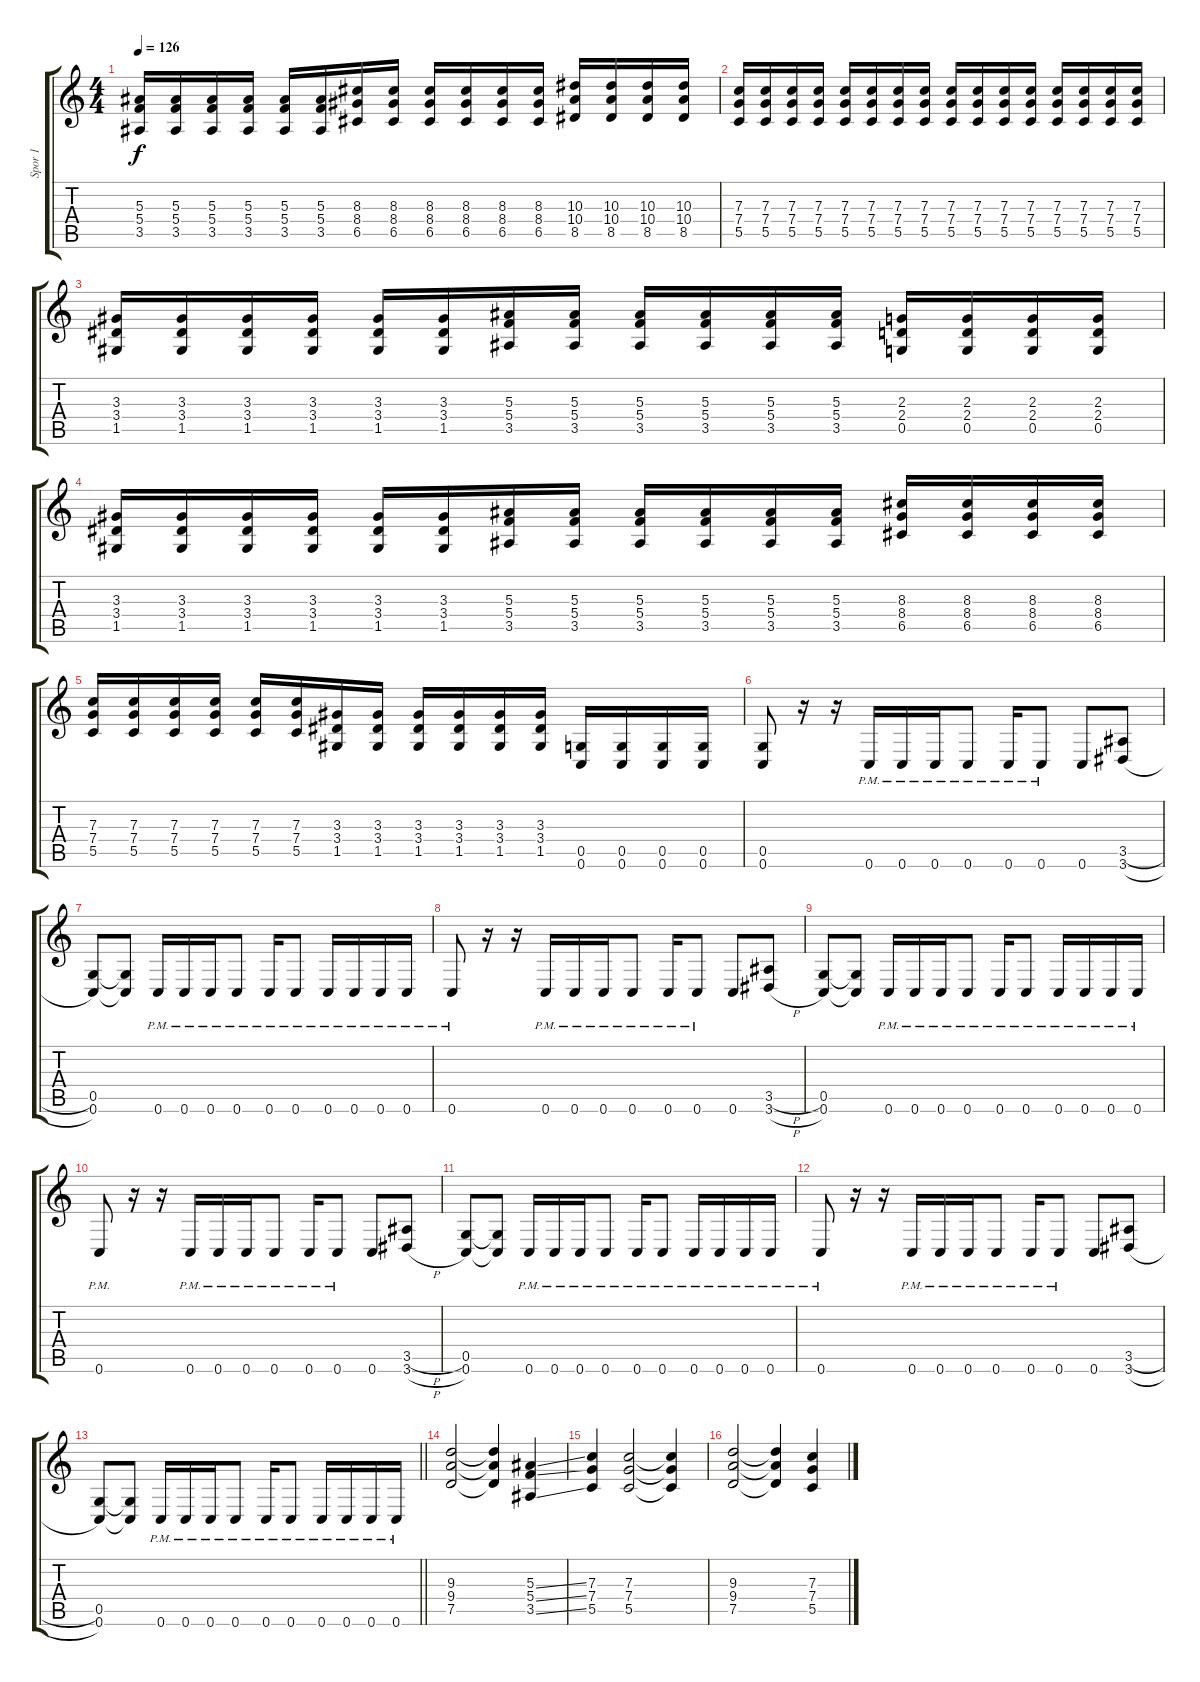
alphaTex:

\track ("Spor 1" "Spor 1") {instrument distortionguitar}
\staff {score tabs}
\tuning (D4 A3 F3 C3 G2 C2) {hide}
\ts (4 4)
\tempo 126
\clef g2
\ks c
(5.3 5.4 3.5).16{dy f} (5.3 5.4 3.5).16 (5.3 5.4 3.5).16 (5.3 5.4 3.5).16 (5.3 5.4 3.5).16 (5.3 5.4 3.5).16 (8.3 8.4 6.5).16 (8.3 8.4 6.5).16 (8.3 8.4 6.5).16 (8.3 8.4 6.5).16 (8.3 8.4 6.5).16 (8.3 8.4 6.5).16 (10.3 10.4 8.5).16 (10.3 10.4 8.5).16 (10.3 10.4 8.5).16 (10.3 10.4 8.5).16 |
(7.3 7.4 5.5).16 (7.3 7.4 5.5).16 (7.3 7.4 5.5).16 (7.3 7.4 5.5).16 (7.3 7.4 5.5).16 (7.3 7.4 5.5).16 (7.3 7.4 5.5).16 (7.3 7.4 5.5).16 (7.3 7.4 5.5).16 (7.3 7.4 5.5).16 (7.3 7.4 5.5).16 (7.3 7.4 5.5).16 (7.3 7.4 5.5).16 (7.3 7.4 5.5).16 (7.3 7.4 5.5).16 (7.3 7.4 5.5).16 |
(3.3 3.4 1.5).16 (3.3 3.4 1.5).16 (3.3 3.4 1.5).16 (3.3 3.4 1.5).16 (3.3 3.4 1.5).16 (3.3 3.4 1.5).16 (5.3 5.4 3.5).16 (5.3 5.4 3.5).16 (5.3 5.4 3.5).16 (5.3 5.4 3.5).16 (5.3 5.4 3.5).16 (5.3 5.4 3.5).16 (2.3 2.4 0.5).16 (2.3 2.4 0.5).16 (2.3 2.4 0.5).16 (2.3 2.4 0.5).16 |
(3.3 3.4 1.5).16 (3.3 3.4 1.5).16 (3.3 3.4 1.5).16 (3.3 3.4 1.5).16 (3.3 3.4 1.5).16 (3.3 3.4 1.5).16 (5.3 5.4 3.5).16 (5.3 5.4 3.5).16 (5.3 5.4 3.5).16 (5.3 5.4 3.5).16 (5.3 5.4 3.5).16 (5.3 5.4 3.5).16 (8.3 8.4 6.5).16 (8.3 8.4 6.5).16 (8.3 8.4 6.5).16 (8.3 8.4 6.5).16 |
(7.3 7.4 5.5).16 (7.3 7.4 5.5).16 (7.3 7.4 5.5).16 (7.3 7.4 5.5).16 (7.3 7.4 5.5).16 (7.3 7.4 5.5).16 (3.3 3.4 1.5).16 (3.3 3.4 1.5).16 (3.3 3.4 1.5).16 (3.3 3.4 1.5).16 (3.3 3.4 1.5).16 (3.3 3.4 1.5).16 (0.5 0.6).16 (0.5 0.6).16 (0.5 0.6).16 (0.5 0.6).16 |
(0.5 0.6).8 r.16 r.16 0.6{pm}.16 0.6{pm}.16 0.6{pm}.16 0.6{pm}.8 0.6{pm}.16 0.6{pm}.8 0.6.8 (3.5{h} 3.6{h}).8 |
(0.5 0.6).8 (0.5{t} 0.6{t}).8 0.6{pm}.16 0.6{pm}.16 0.6{pm}.16 0.6{pm}.8 0.6{pm}.16 0.6{pm}.8 0.6{pm}.16 0.6{pm}.16 0.6{pm}.16 0.6{pm}.16 |
0.6{pm}.8 r.16 r.16 0.6{pm}.16 0.6{pm}.16 0.6{pm}.16 0.6{pm}.8 0.6{pm}.16 0.6{pm}.8 0.6.8 (3.5{h} 3.6{h}).8 |
(0.5 0.6).8 (0.5{t} 0.6{t}).8 0.6{pm}.16 0.6{pm}.16 0.6{pm}.16 0.6{pm}.8 0.6{pm}.16 0.6{pm}.8 0.6{pm}.16 0.6{pm}.16 0.6{pm}.16 0.6{pm}.16 |
0.6{pm}.8 r.16 r.16 0.6{pm}.16 0.6{pm}.16 0.6{pm}.16 0.6{pm}.8 0.6{pm}.16 0.6{pm}.8 0.6.8 (3.5{h} 3.6{h}).8 |
(0.5 0.6).8 (0.5{t} 0.6{t}).8 0.6{pm}.16 0.6{pm}.16 0.6{pm}.16 0.6{pm}.8 0.6{pm}.16 0.6{pm}.8 0.6{pm}.16 0.6{pm}.16 0.6{pm}.16 0.6{pm}.16 |
0.6{pm}.8 r.16 r.16 0.6{pm}.16 0.6{pm}.16 0.6{pm}.16 0.6{pm}.8 0.6{pm}.16 0.6{pm}.8 0.6.8 (3.5{h} 3.6{h}).8 |
\barLineRight lightlight
(0.5 0.6).8 (0.5{t} 0.6{t}).8 0.6{pm}.16 0.6{pm}.16 0.6{pm}.16 0.6{pm}.8 0.6{pm}.16 0.6{pm}.8 0.6{pm}.16 0.6{pm}.16 0.6{pm}.16 0.6{pm}.16 |
(9.3 9.4 7.5).2 (9.3{t} 9.4{t} 7.5{t}).4 (5.3{ss} 5.4{ss} 3.5{ss}).4 |
(7.3 7.4 5.5).4 (7.3 7.4 5.5).2 (7.3{t} 7.4{t} 5.5{t}).4 |
(9.3 9.4 7.5).2 (9.3{t} 9.4{t} 7.5{t}).4 (7.3 7.4 5.5).4
